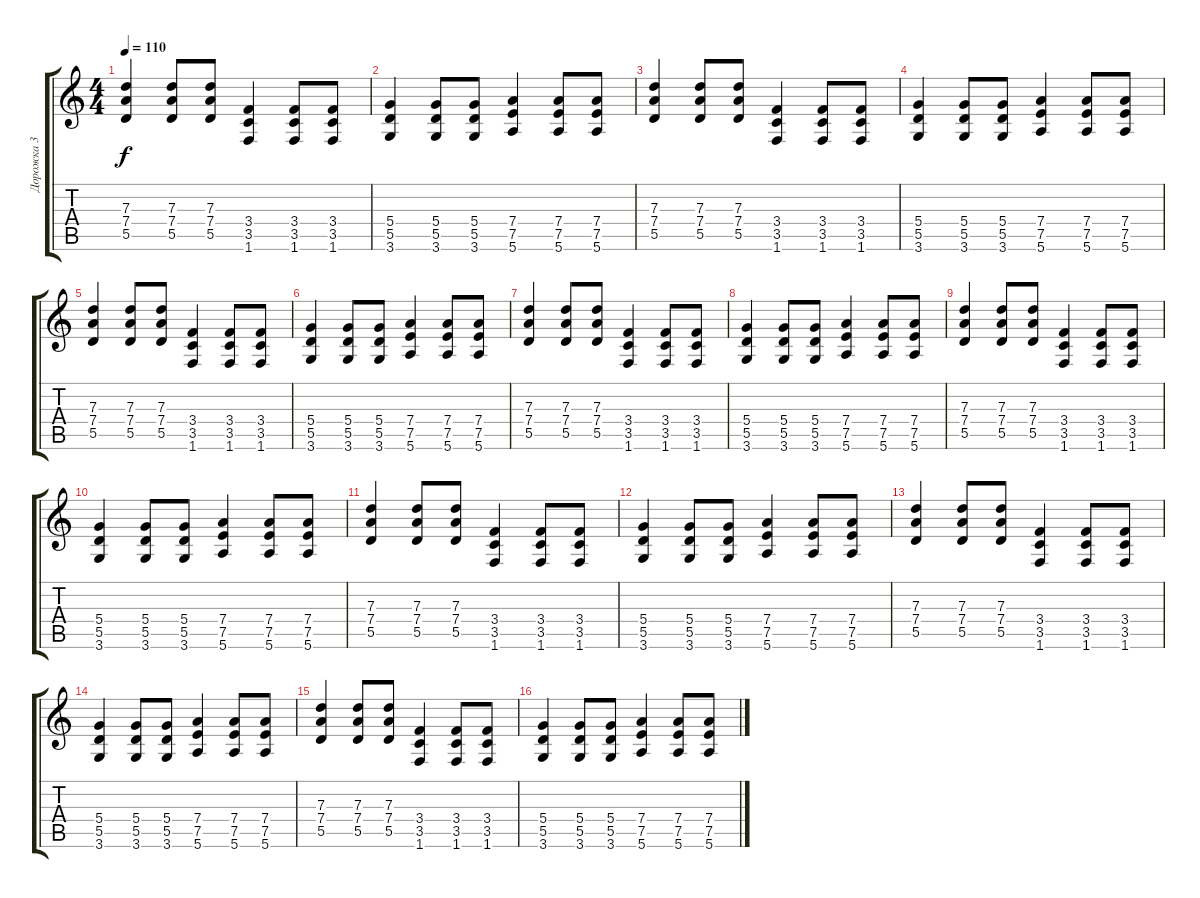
\track ("Дорожка 3" "Дорожка 3") {instrument overdrivenguitar}
\staff {score tabs}
\tuning (E4 B3 G3 D3 A2 E2) {hide}
\ts (4 4)
\tempo 110
\clef g2
\ks c
(7.3 7.4 5.5).4{dy f} (7.3 7.4 5.5).8 (7.3 7.4 5.5).8 (3.4 3.5 1.6).4 (3.4 3.5 1.6).8 (3.4 3.5 1.6).8 |
(5.4 5.5 3.6).4 (5.4 5.5 3.6).8 (5.4 5.5 3.6).8 (7.4 7.5 5.6).4 (7.4 7.5 5.6).8 (7.4 7.5 5.6).8 |
(7.3 7.4 5.5).4 (7.3 7.4 5.5).8 (7.3 7.4 5.5).8 (3.4 3.5 1.6).4 (3.4 3.5 1.6).8 (3.4 3.5 1.6).8 |
(5.4 5.5 3.6).4 (5.4 5.5 3.6).8 (5.4 5.5 3.6).8 (7.4 7.5 5.6).4 (7.4 7.5 5.6).8 (7.4 7.5 5.6).8 |
(7.3 7.4 5.5).4 (7.3 7.4 5.5).8 (7.3 7.4 5.5).8 (3.4 3.5 1.6).4 (3.4 3.5 1.6).8 (3.4 3.5 1.6).8 |
(5.4 5.5 3.6).4 (5.4 5.5 3.6).8 (5.4 5.5 3.6).8 (7.4 7.5 5.6).4 (7.4 7.5 5.6).8 (7.4 7.5 5.6).8 |
(7.3 7.4 5.5).4 (7.3 7.4 5.5).8 (7.3 7.4 5.5).8 (3.4 3.5 1.6).4 (3.4 3.5 1.6).8 (3.4 3.5 1.6).8 |
(5.4 5.5 3.6).4 (5.4 5.5 3.6).8 (5.4 5.5 3.6).8 (7.4 7.5 5.6).4 (7.4 7.5 5.6).8 (7.4 7.5 5.6).8 |
(7.3 7.4 5.5).4 (7.3 7.4 5.5).8 (7.3 7.4 5.5).8 (3.4 3.5 1.6).4 (3.4 3.5 1.6).8 (3.4 3.5 1.6).8 |
(5.4 5.5 3.6).4 (5.4 5.5 3.6).8 (5.4 5.5 3.6).8 (7.4 7.5 5.6).4 (7.4 7.5 5.6).8 (7.4 7.5 5.6).8 |
(7.3 7.4 5.5).4 (7.3 7.4 5.5).8 (7.3 7.4 5.5).8 (3.4 3.5 1.6).4 (3.4 3.5 1.6).8 (3.4 3.5 1.6).8 |
(5.4 5.5 3.6).4 (5.4 5.5 3.6).8 (5.4 5.5 3.6).8 (7.4 7.5 5.6).4 (7.4 7.5 5.6).8 (7.4 7.5 5.6).8 |
(7.3 7.4 5.5).4 (7.3 7.4 5.5).8 (7.3 7.4 5.5).8 (3.4 3.5 1.6).4 (3.4 3.5 1.6).8 (3.4 3.5 1.6).8 |
(5.4 5.5 3.6).4 (5.4 5.5 3.6).8 (5.4 5.5 3.6).8 (7.4 7.5 5.6).4 (7.4 7.5 5.6).8 (7.4 7.5 5.6).8 |
(7.3 7.4 5.5).4 (7.3 7.4 5.5).8 (7.3 7.4 5.5).8 (3.4 3.5 1.6).4 (3.4 3.5 1.6).8 (3.4 3.5 1.6).8 |
(5.4 5.5 3.6).4 (5.4 5.5 3.6).8 (5.4 5.5 3.6).8 (7.4 7.5 5.6).4 (7.4 7.5 5.6).8 (7.4 7.5 5.6).8
